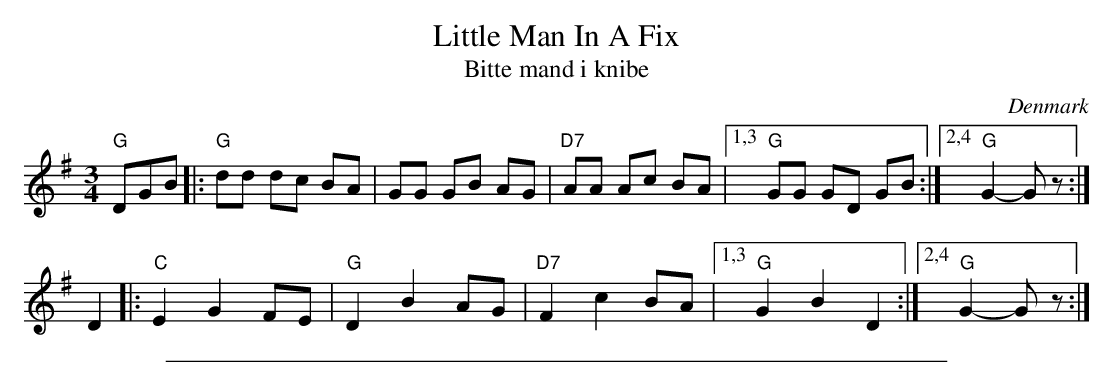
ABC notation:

X:1
T: Little Man In A Fix
T: Bitte mand i knibe
O: Denmark
M: 3/4
L: 1/8
K: G
"G"DGB |: "G"dd dc BA | GG GB AG | "D7"AA Ac BA |1,3 "G"GG GD GB :|2,4 "G"G2- Gz :|
D2 |: "C"E2 G2 FE | "G"D2 B2 AG | "D7"F2 c2 BA |1,3 "G"G2 B2 D2 :|2,4 "G"G2- Gz :|
